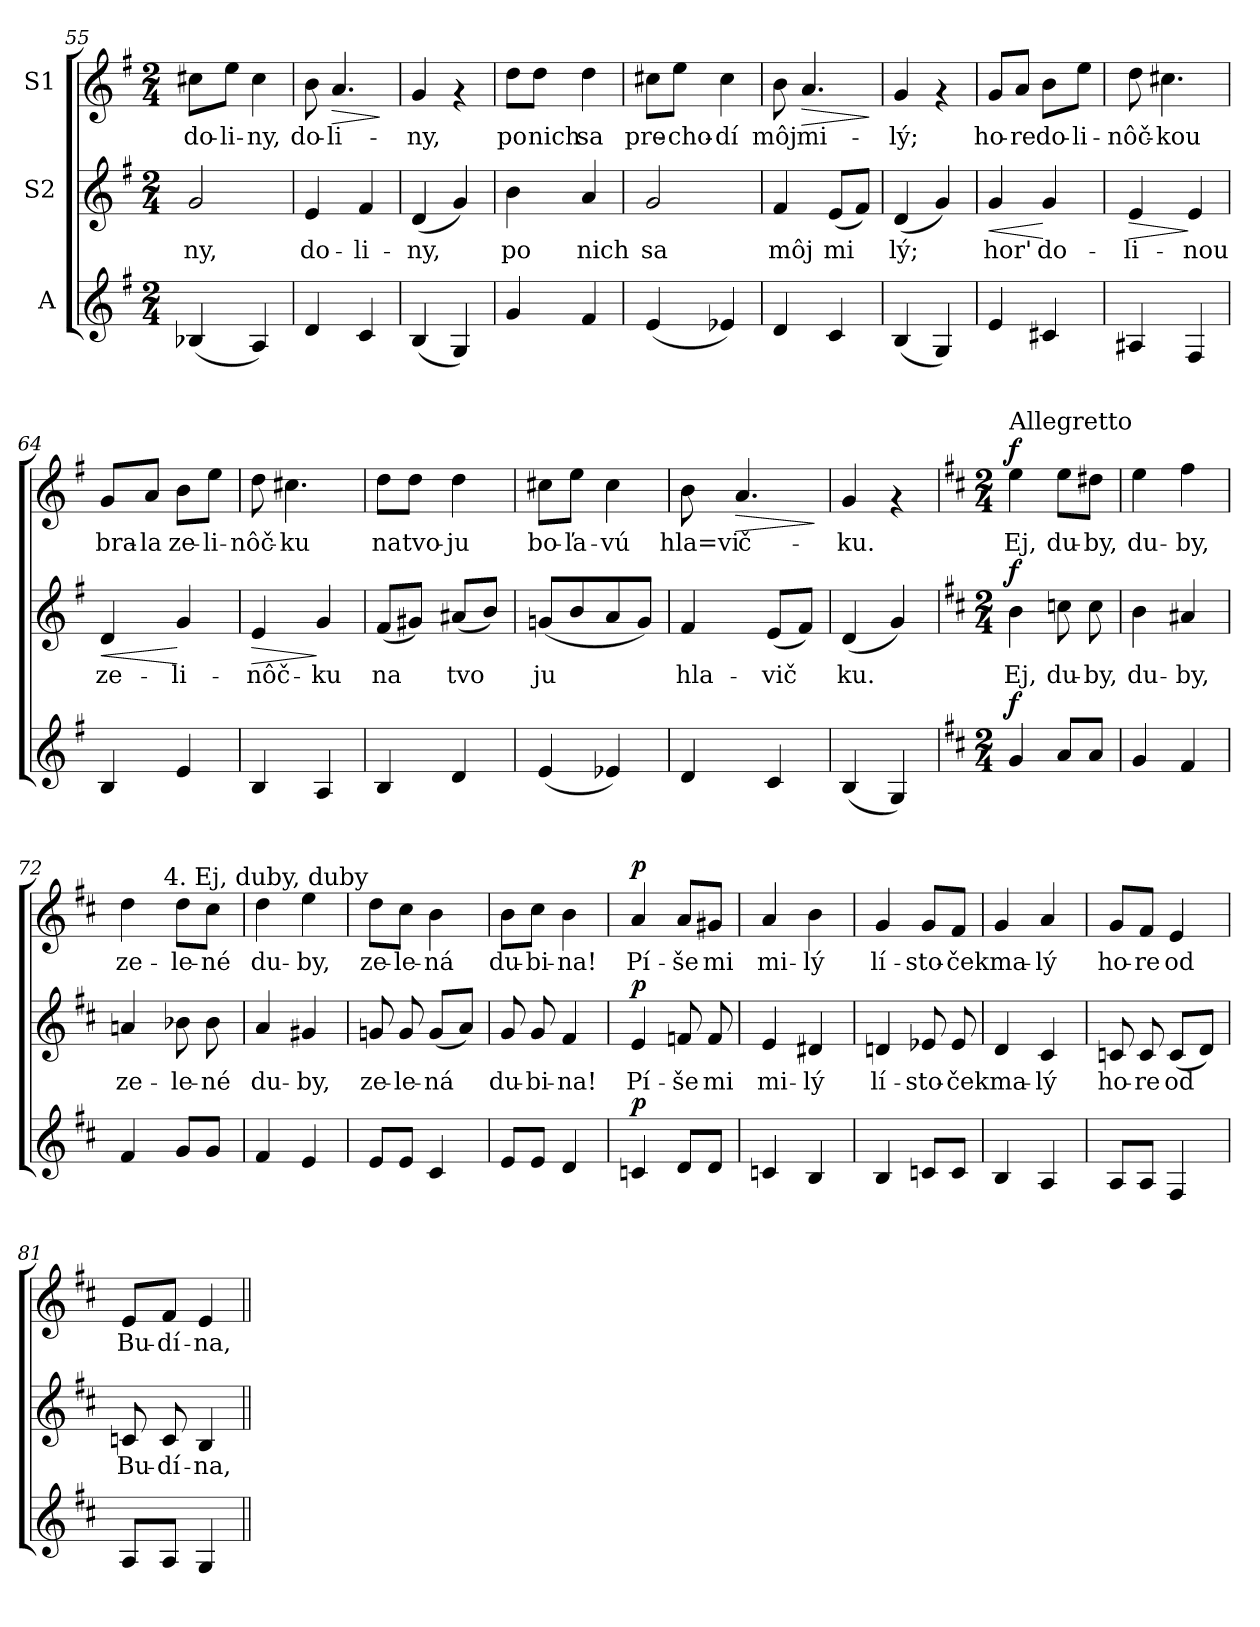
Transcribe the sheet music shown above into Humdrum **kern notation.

**kern	**text	**dynam	**kern	**text	**dynam	**kern	**text	**dynam
*part3	*part3	*part3	*part2	*part2	*part2	*part1	*part1	*part1
*staff3	*staff3	*staff3	*staff2	*staff2	*staff2	*staff1	*staff1	*staff1
*I"A	*	*	*I"S2	*	*	*I"S1	*	*
*clefG2	*	*	*clefG2	*	*	*clefG2	*	*
*k[f#]	*	*	*k[f#]	*	*	*k[f#]	*	*
*G:	*	*	*G:	*	*	*G:	*	*
*M2/4	*	*	*M2/4	*	*	*M2/4	*	*
=55	=55	=55	=55	=55	=55	=55	=55	=55
!	!LO:LY:b:rj	!	!	!LO:LY:b:rj	!	!	!LO:LY:b:rj	!
(<4B-X/	--	.	2g/	-ny,	.	8cc#X\L	do-	.
!	!	!	!	!	!	!	!LO:LY:b:rj	!
.	.	.	.	.	.	8ee\J	-li-	.
!	!LO:LY:b:rj	!	!	!	!	!	!LO:LY:b:rj	!
4A/)	--	.	.	.	.	4cc#\	-ny,	.
=56	=56	=56	=56	=56	=56	=56	=56	=56
!	!LO:LY:b:rj	!	!	!LO:LY:b:rj	!	!	!LO:LY:b:rj	!
4d/	--	.	4e/	do-	.	8b\	do-	.
!	!	!	!	!	!	!	!LO:LY:b:rj	!LO:HP:b
.	.	.	.	.	.	4.a/	-li-	>
!	!LO:LY:b:rj	!	!	!LO:LY:b:rj	!	!	!	!
4c/	--	.	4f#/	-li-	.	.	.	.
.	.	.	.	.	.	.	.	]
=57	=57	=57	=57	=57	=57	=57	=57	=57
!	!LO:LY:b:rj	!	!	!LO:LY:b:rj	!	!	!LO:LY:b:rj	!
(<4B/	--	.	(<4d/	-ny,	.	4g/	-ny,	.
!	!LO:LY:b:rj	!	!	!LO:LY:b:rj	!	!	!	!
4G/)	--	.	4g/)	.	.	4rf	.	.
=58	=58	=58	=58	=58	=58	=58	=58	=58
!	!LO:LY:b:rj	!	!	!LO:LY:b:rj	!	!	!LO:LY:b:rj	!
4g/	--	.	4b\	po	.	8dd\L	po	.
!	!	!	!	!	!	!	!LO:LY:b:rj	!
.	.	.	.	.	.	8dd\J	nich	.
!	!LO:LY:b:rj	!	!	!LO:LY:b:rj	!	!	!LO:LY:b:rj	!
4f#/	--	.	4a/	nich	.	4dd\	sa	.
=59	=59	=59	=59	=59	=59	=59	=59	=59
!	!LO:LY:b:rj	!	!	!LO:LY:b:rj	!	!	!LO:LY:b:rj	!
(<4e/	--	.	2g/	sa	.	8cc#X\L	pre-	.
!	!	!	!	!	!	!	!LO:LY:b:rj	!
.	.	.	.	.	.	8ee\J	-cho-	.
!	!LO:LY:b:rj	!	!	!	!	!	!LO:LY:b:rj	!
4e-X/)	--	.	.	.	.	4cc#\	-dí	.
=60	=60	=60	=60	=60	=60	=60	=60	=60
!	!LO:LY:b:rj	!	!	!LO:LY:b:rj	!	!	!LO:LY:b:rj	!
4d/	--	.	4f#/	môj	.	8b\	môj	.
!	!	!	!	!	!	!	!LO:LY:b:rj	!LO:HP:b
.	.	.	.	.	.	4.a/	mi-	>
!	!LO:LY:b:rj	!	!	!LO:LY:b:rj	!	!	!	!
4c/	--	.	(<8e/L	mi-	.	.	.	.
!	!	!	!	!LO:LY:b:rj	!	!	!	!
.	.	.	8f#/J)	--	.	.	.	.
.	.	.	.	.	.	.	.	]
=61	=61	=61	=61	=61	=61	=61	=61	=61
!	!LO:LY:b:rj	!	!	!LO:LY:b:rj	!	!	!LO:LY:b:rj	!
(<4B/	--	.	(<4d/	-lý;	.	4g/	-lý;	.
!	!LO:LY:b:rj	!	!	!LO:LY:b:rj	!	!	!	!
4G/)	--	.	4g/)	.	.	4rf	.	.
!!LO:LB:g=z
=62	=62	=62	=62	=62	=62	=62	=62	=62
!	!LO:LY:b:rj	!	!	!LO:LY:b:rj	!LO:HP:b	!	!LO:LY:b:rj	!
4e/	--	.	4g/	hor'	<	8g/L	ho-	.
!	!	!	!	!	!	!	!LO:LY:b:rj	!
.	.	.	.	.	.	8a/J	-re	.
!	!LO:LY:b:rj	!	!	!LO:LY:b:rj	!	!	!LO:LY:b:rj	!
4c#X/	--	.	4g/	do-	[	8b\L	do-	.
!	!	!	!	!	!	!	!LO:LY:b:rj	!
.	.	.	.	.	.	8ee\J	-li-	.
=63	=63	=63	=63	=63	=63	=63	=63	=63
!	!LO:LY:b:rj	!	!	!LO:LY:b:rj	!LO:HP:b	!	!LO:LY:b:rj	!
4A#X/	--	.	4e/	-li-	>	8dd\	-nôč-	.
!	!	!	!	!	!	!	!LO:LY:b:rj	!
.	.	.	.	.	.	4.cc#X\	-kou	.
!	!LO:LY:b:rj	!	!	!LO:LY:b:rj	!	!	!	!
4F#/	--	.	4e/	-nou	]	.	.	.
=64	=64	=64	=64	=64	=64	=64	=64	=64
!	!LO:LY:b:rj	!	!	!LO:LY:b:rj	!LO:HP:b	!	!LO:LY:b:rj	!
4B/	--	.	4d/	ze-	<	8g/L	bra-	.
!	!	!	!	!	!	!	!LO:LY:b:rj	!
.	.	.	.	.	.	8a/J	-la	.
!	!LO:LY:b:rj	!	!	!LO:LY:b:rj	!	!	!LO:LY:b:rj	!
4e/	--	.	4g/	-li-	[	8b\L	ze-	.
!	!	!	!	!	!	!	!LO:LY:b:rj	!
.	.	.	.	.	.	8ee\J	-li-	.
=65	=65	=65	=65	=65	=65	=65	=65	=65
!	!LO:LY:b:rj	!	!	!LO:LY:b:rj	!LO:HP:b	!	!LO:LY:b:rj	!
4B/	--	.	4e/	-nôč-	>	8dd\	-nôč-	.
!	!	!	!	!	!	!	!LO:LY:b:rj	!
.	.	.	.	.	.	4.cc#X\	-ku	.
!	!LO:LY:b:rj	!	!	!LO:LY:b:rj	!	!	!	!
4A/	--	.	4g/	-ku	]	.	.	.
=66	=66	=66	=66	=66	=66	=66	=66	=66
!	!LO:LY:b:rj	!	!	!LO:LY:b:rj	!	!	!LO:LY:b:rj	!
4B/	--	.	(<8f#/L	na	.	8dd\L	na	.
!	!	!	!	!LO:LY:b:rj	!	!	!LO:LY:b:rj	!
.	.	.	8g#X/J)	.	.	8dd\J	tvo-	.
!	!LO:LY:b:rj	!	!	!LO:LY:b:rj	!	!	!LO:LY:b:rj	!
4d/	--	.	(<8a#X/L	tvo-	.	4dd\	-ju	.
!	!	!	!	!LO:LY:b:rj	!	!	!	!
.	.	.	8b/J)	--	.	.	.	.
=67	=67	=67	=67	=67	=67	=67	=67	=67
!	!LO:LY:b:rj	!	!	!LO:LY:b:rj	!	!	!LO:LY:b:rj	!
(<4e/	--	.	(<8gn/L	-ju	.	8cc#X\L	bo-	.
!	!	!	!	!LO:LY:b:rj	!	!	!LO:LY:b:rj	!
.	.	.	8b/	.	.	8ee\J	-ľa-	.
!	!LO:LY:b:rj	!	!	!LO:LY:b:rj	!	!	!LO:LY:b:rj	!
4e-X/)	--	.	8a/	.	.	4cc#\	-vú	.
!	!	!	!	!LO:LY:b:rj	!	!	!	!
.	.	.	8g/J)	.	.	.	.	.
=68	=68	=68	=68	=68	=68	=68	=68	=68
!	!LO:LY:b:rj	!	!	!LO:LY:b:rj	!	!	!LO:LY:b:rj	!
4d/	--	.	4f#/	hla-	.	8b\	hla=vi	.
!	!	!	!	!	!	!	!LO:LY:b:rj	!LO:HP:b
.	.	.	.	.	.	4.a/	č-	>
!	!LO:LY:b:rj	!	!	!LO:LY:b:rj	!	!	!	!
4c/	--	.	(<8e/L	-vič-	.	.	.	.
!	!	!	!	!LO:LY:b:rj	!	!	!	!
.	.	.	8f#/J)	--	.	.	.	.
.	.	.	.	.	.	.	.	]
=69	=69	=69	=69	=69	=69	=69	=69	=69
!	!LO:LY:b:rj	!	!	!LO:LY:b:rj	!	!	!LO:LY:b:rj	!
(<4B/	--	.	(<4d/	-ku.	.	4g/	-ku.	.
!	!LO:LY:b:rj	!	!	!LO:LY:b:rj	!	!	!	!
4G/)	--	.	4g/)	.	.	4rf	.	.
!!LO:LB:g=z
=70!	=70!	=70!	=70!	=70!	=70!	=70!	=70!	=70!
*k[f#c#]	*	*	*k[f#c#]	*	*	*k[f#c#]	*	*
*D:	*	*	*D:	*	*	*D:	*	*
*M2/4	*	*	*M2/4	*	*	*M2/4	*	*
!	!	!	!	!	!	!LO:TX:a:t=Allegretto	!	!
!	!LO:LY:b:rj	!LO:DY:b	!	!LO:LY:b:rj	!LO:DY:a	!	!LO:LY:b:rj	!LO:DY:a
4g/	--	f	4b\	Ej,	f	4ee\	Ej,	f
!	!LO:LY:b:rj	!	!	!LO:LY:b:rj	!	!	!LO:LY:b:rj	!
8a/L	--	.	8ccn\	du-	.	8ee\L	du-	.
!	!LO:LY:b:rj	!	!	!LO:LY:b:rj	!	!	!LO:LY:b:rj	!
8a/J	--	.	8cc\	-by,	.	8dd#X\J	-by,	.
=71	=71	=71	=71	=71	=71	=71	=71	=71
!	!LO:LY:b:rj	!	!	!LO:LY:b:rj	!	!	!LO:LY:b:rj	!
4g/	--	.	4b\	du-	.	4ee\	du-	.
!	!LO:LY:b:rj	!	!	!LO:LY:b:rj	!	!	!LO:LY:b:rj	!
4f#/	--	.	4a#X/	-by,	.	4ff#\	-by,	.
=72	=72	=72	=72	=72	=72	=72	=72	=72
!	!LO:LY:b:rj	!	!	!LO:LY:b:rj	!	!	!LO:LY:b:rj	!
*	*	*	*	*	*	*^	*	*
4f#/	--	.	4an/	ze-	.	4dd\	8..ryy	ze-	.
!	!	!	!	!	!	!	!LO:TX:a:t=4. Ej, duby, duby	!	!
.	.	.	.	.	.	.	4ryy	.	.
!	!LO:LY:b:rj	!	!	!LO:LY:b:rj	!	!	!	!LO:LY:b:rj	!
8g/L	--	.	8b-X\	-le-	.	8dd\L	.	-le-	.
!	!LO:LY:b:rj	!	!	!LO:LY:b:rj	!	!	!	!LO:LY:b:rj	!
8g/J	--	.	8b-\	-né	.	8cc#\J	.	-né	.
.	.	.	.	.	.	.	32ryy	.	.
=73	=73	=73	=73	=73	=73	=73	=73	=73	=73
!	!LO:LY:b:rj	!	!	!LO:LY:b:rj	!	!	!	!LO:LY:b:rj	!
*	*	*	*	*	*	*v	*v	*	*
4f#/	--	.	4a/	du-	.	4dd\	du-	.
!	!LO:LY:b:rj	!	!	!LO:LY:b:rj	!	!	!LO:LY:b:rj	!
4e/	--	.	4g#X/	-by,	.	4ee\	-by,	.
=74	=74	=74	=74	=74	=74	=74	=74	=74
!	!LO:LY:b:rj	!	!	!LO:LY:b:rj	!	!	!LO:LY:b:rj	!
8e/L	--	.	8gn/	ze-	.	8dd\L	ze-	.
!	!LO:LY:b:rj	!	!	!LO:LY:b:rj	!	!	!LO:LY:b:rj	!
8e/J	--	.	8g/	-le-	.	8cc#\J	-le-	.
!	!LO:LY:b:rj	!	!	!LO:LY:b:rj	!	!	!LO:LY:b:rj	!
4c#/	--	.	(<8g/L	-ná	.	4b\	-ná	.
!	!	!	!	!LO:LY:b:rj	!	!	!	!
.	.	.	8a/J)	.	.	.	.	.
=75	=75	=75	=75	=75	=75	=75	=75	=75
!	!LO:LY:b:rj	!	!	!LO:LY:b:rj	!	!	!LO:LY:b:rj	!
8e/L	--	.	8g/	du-	.	8b\L	du-	.
!	!LO:LY:b:rj	!	!	!LO:LY:b:rj	!	!	!LO:LY:b:rj	!
8e/J	--	.	8g/	-bi-	.	8cc#\J	-bi-	.
!	!LO:LY:b:rj	!	!	!LO:LY:b:rj	!	!	!LO:LY:b:rj	!
4d/	--	.	4f#/	-na!	.	4b\	-na!	.
=76	=76	=76	=76	=76	=76	=76	=76	=76
!	!LO:LY:b:rj	!LO:DY:b	!	!LO:LY:b:rj	!LO:DY:a	!	!LO:LY:b:rj	!LO:DY:a
4cn/	--	p	4e/	Pí-	p	4a/	Pí-	p
!	!LO:LY:b:rj	!	!	!LO:LY:b:rj	!	!	!LO:LY:b:rj	!
8d/L	--	.	8fn/	-še	.	8a/L	-še	.
!	!LO:LY:b:rj	!	!	!LO:LY:b:rj	!	!	!LO:LY:b:rj	!
8d/J	--	.	8f/	mi	.	8g#X/J	mi	.
!!LO:LB:g=z
=77	=77	=77	=77	=77	=77	=77	=77	=77
!	!LO:LY:b:rj	!	!	!LO:LY:b:rj	!	!	!LO:LY:b:rj	!
4cn/	--	.	4e/	mi-	.	4a/	mi-	.
!	!LO:LY:b:rj	!	!	!LO:LY:b:rj	!	!	!LO:LY:b:rj	!
4B/	--	.	4d#X/	-lý	.	4b\	-lý	.
=78	=78	=78	=78	=78	=78	=78	=78	=78
!	!LO:LY:b:rj	!	!	!LO:LY:b:rj	!	!	!LO:LY:b:rj	!
4B/	--	.	4dn/	lí-	.	4g/	lí-	.
!	!LO:LY:b:rj	!	!	!LO:LY:b:rj	!	!	!LO:LY:b:rj	!
8cn/L	--	.	8e-X/	-sto-	.	8g/L	-sto-	.
!	!LO:LY:b:rj	!	!	!LO:LY:b:rj	!	!	!LO:LY:b:rj	!
8c/J	--	.	8e-/	-ček	.	8f#/J	-ček	.
=79	=79	=79	=79	=79	=79	=79	=79	=79
!	!LO:LY:b:rj	!	!	!LO:LY:b:rj	!	!	!LO:LY:b:rj	!
4B/	--	.	4d/	ma-	.	4g/	ma-	.
!	!LO:LY:b:rj	!	!	!LO:LY:b:rj	!	!	!LO:LY:b:rj	!
4A/	--	.	4c#/	-lý	.	4a/	-lý	.
=80	=80	=80	=80	=80	=80	=80	=80	=80
!	!LO:LY:b:rj	!	!	!LO:LY:b:rj	!	!	!LO:LY:b:rj	!
8A/L	--	.	8cn/	ho-	.	8g/L	ho-	.
!	!LO:LY:b:rj	!	!	!LO:LY:b:rj	!	!	!LO:LY:b:rj	!
8A/J	--	.	8c/	-re	.	8f#/J	-re	.
!	!LO:LY:b:rj	!	!	!LO:LY:b:rj	!	!	!LO:LY:b:rj	!
4F#/	--	.	(<8c/L	od	.	4e/	od	.
!	!	!	!	!LO:LY:b:rj	!	!	!	!
.	.	.	8d/J)	.	.	.	.	.
=81	=81	=81	=81	=81	=81	=81	=81	=81
!	!LO:LY:b:rj	!	!	!LO:LY:b:rj	!	!	!LO:LY:b:rj	!
8A/L	--	.	8cn/	Bu-	.	8e/L	Bu-	.
!	!LO:LY:b:rj	!	!	!LO:LY:b:rj	!	!	!LO:LY:b:rj	!
8A/J	--	.	8c/	-dí-	.	8f#/J	-dí-	.
!	!LO:LY:b:rj	!	!	!LO:LY:b:rj	!	!	!LO:LY:b:rj	!
4G/	--	.	4B/	-na,	.	4e/	-na,	.
=||	=||	=||	=||	=||	=||	=||	=||	=||
*-	*-	*-	*-	*-	*-	*-	*-	*-
